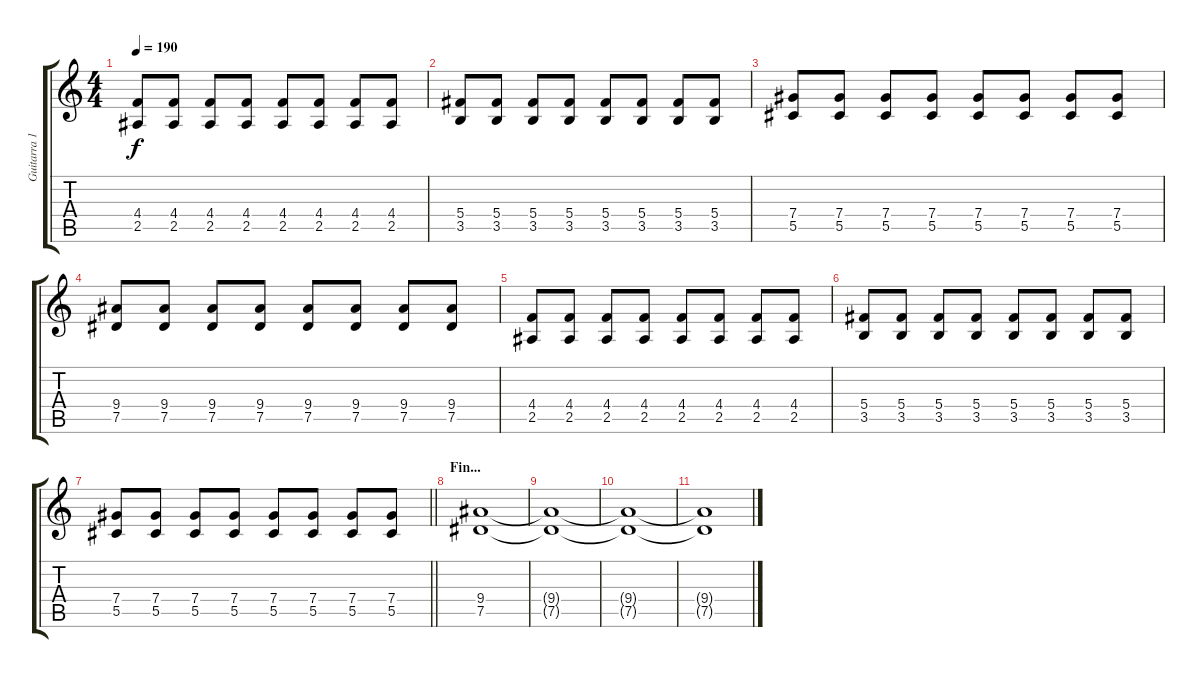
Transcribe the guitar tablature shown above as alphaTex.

\track ("Guitarra 1" "Guitarra 1") {instrument overdrivenguitar}
\staff {score tabs}
\tuning (Eb4 Bb3 Gb3 Db3 Ab2 Eb2) {hide}
\ts (4 4)
\tempo 190
\clef g2
\ks c
(4.4 2.5).8{dy f} (4.4 2.5).8 (4.4 2.5).8 (4.4 2.5).8 (4.4 2.5).8 (4.4 2.5).8 (4.4 2.5).8 (4.4 2.5).8 |
(5.4 3.5).8 (5.4 3.5).8 (5.4 3.5).8 (5.4 3.5).8 (5.4 3.5).8 (5.4 3.5).8 (5.4 3.5).8 (5.4 3.5).8 |
(7.4 5.5).8 (7.4 5.5).8 (7.4 5.5).8 (7.4 5.5).8 (7.4 5.5).8 (7.4 5.5).8 (7.4 5.5).8 (7.4 5.5).8 |
(9.4 7.5).8 (9.4 7.5).8 (9.4 7.5).8 (9.4 7.5).8 (9.4 7.5).8 (9.4 7.5).8 (9.4 7.5).8 (9.4 7.5).8 |
(4.4 2.5).8 (4.4 2.5).8 (4.4 2.5).8 (4.4 2.5).8 (4.4 2.5).8 (4.4 2.5).8 (4.4 2.5).8 (4.4 2.5).8 |
(5.4 3.5).8 (5.4 3.5).8 (5.4 3.5).8 (5.4 3.5).8 (5.4 3.5).8 (5.4 3.5).8 (5.4 3.5).8 (5.4 3.5).8 |
\barLineRight lightlight
(7.4 5.5).8 (7.4 5.5).8 (7.4 5.5).8 (7.4 5.5).8 (7.4 5.5).8 (7.4 5.5).8 (7.4 5.5).8 (7.4 5.5).8 |
\section ("" "Fin...")
(9.4 7.5).1 |
(9.4{t} 7.5{t}).1 |
(9.4{t} 7.5{t}).1 |
(9.4{t} 7.5{t}).1
